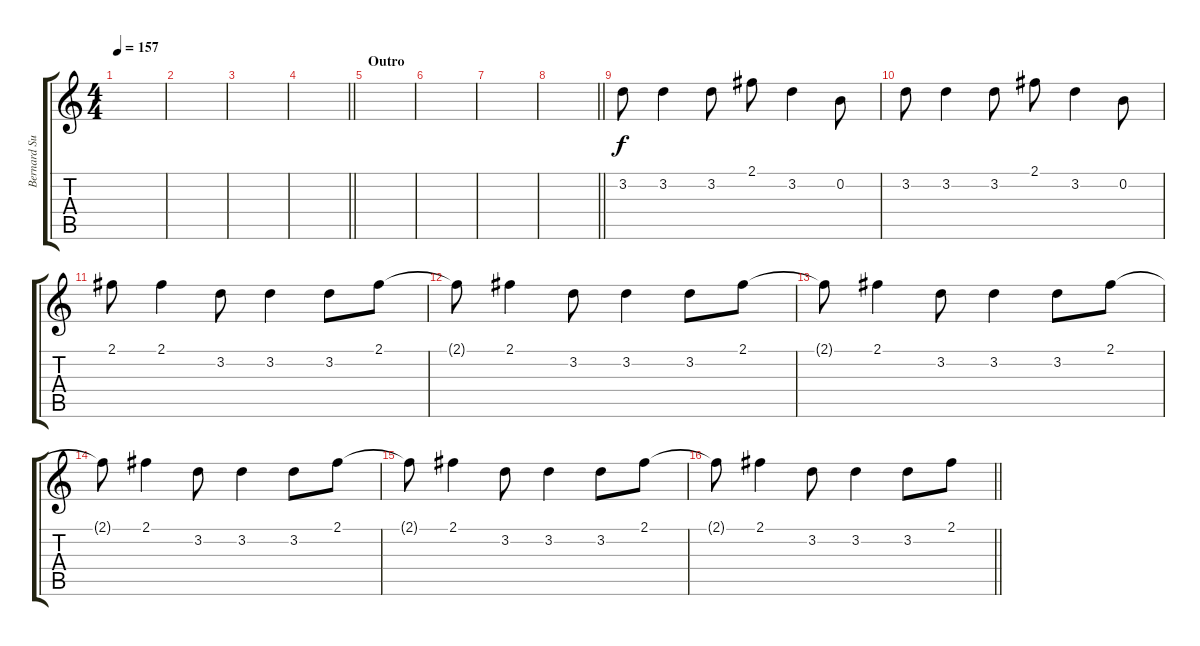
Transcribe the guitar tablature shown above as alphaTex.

\track ("Bernard Sumner" "Bernard Su") {instrument overdrivenguitar}
\staff {score tabs}
\tuning (E4 B3 G3 D3 A2 E2) {hide}
\ts (4 4)
\tempo 157
\clef g2
\ks c
|
|
|
\barLineRight lightlight
|
\section ("" "Outro")
|
|
|
\barLineRight lightlight
|
3.2.8 3.2.4 3.2.8 2.1.8 3.2.4 0.2.8 |
3.2.8 3.2.4 3.2.8 2.1.8 3.2.4 0.2.8 |
2.1.8 2.1.4 3.2.8 3.2.4 3.2.8 2.1.8 |
2.1{t}.8 2.1.4 3.2.8 3.2.4 3.2.8 2.1.8 |
2.1{t}.8 2.1.4 3.2.8 3.2.4 3.2.8 2.1.8 |
2.1{t}.8 2.1.4 3.2.8 3.2.4 3.2.8 2.1.8 |
2.1{t}.8 2.1.4 3.2.8 3.2.4 3.2.8 2.1.8 |
\barLineRight lightlight
2.1{t}.8 2.1.4 3.2.8 3.2.4 3.2.8 2.1.8
